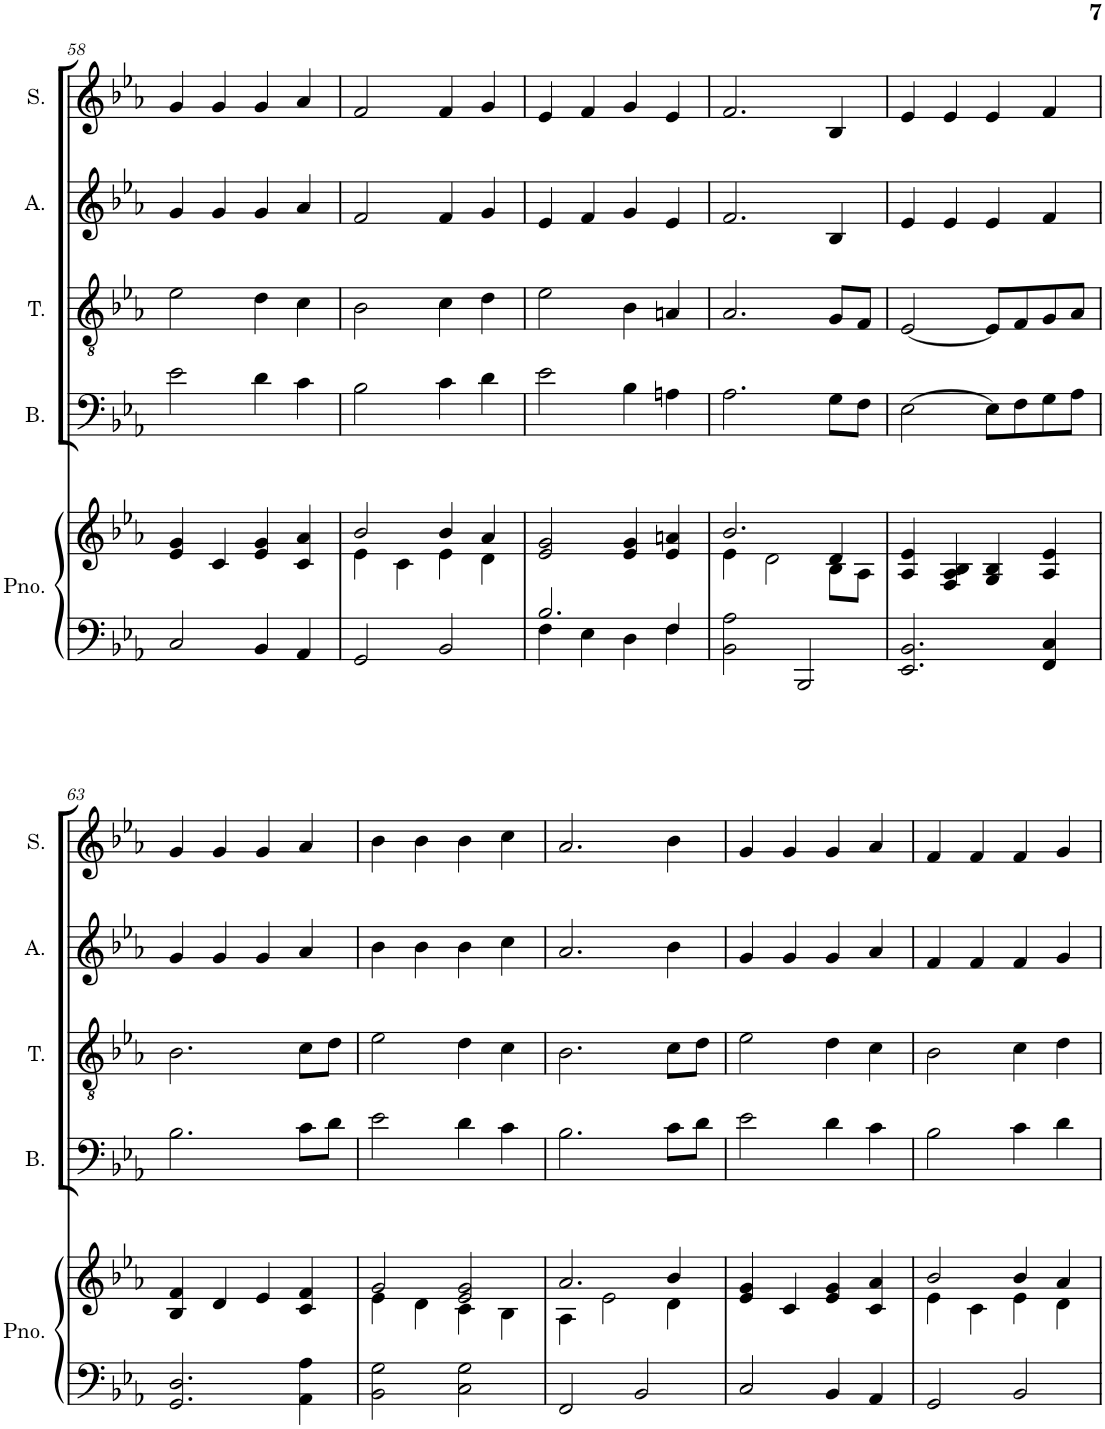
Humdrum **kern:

**kern	**kern	**kern	**kern	**kern	**kern
*part5	*part5	*part4	*part3	*part2	*part1
*staff6	*staff5	*staff4	*staff3	*staff2	*staff1
*I"Piano	*	*I"Bass	*I"Tenor	*I"Alto	*I"Soprano
*I'Pno.	*	*I'B.	*I'T.	*I'A.	*I'S.
!!LO:PB:g=z
*clefF4	*clefG2	*clefF4	*clefGv2	*clefG2	*clefG2
*k[b-e-a-]	*k[b-e-a-]	*k[b-e-a-]	*k[b-e-a-]	*k[b-e-a-]	*k[b-e-a-]
*M4/4	*M4/4	*M4/4	*M4/4	*M4/4	*M4/4
=58	=58	=58	=58	=58	=58
2C/	4e-/ 4g/	2e-\	2e-\	4g/	4g/
.	4c/	.	.	4g/	4g/
4BB-/	4e-/ 4g/	4d\	4d\	4g/	4g/
4AA-/	4c/ 4a-/	4c\	4c\	4a-/	4a-/
=59	=59	=59	=59	=59	=59
*	*^	*	*	*	*
2GG/	2b-/	4e-\	2B-\	2B-\	2f/	2f/
.	.	4c\	.	.	.	.
2BB-/	4b-/	4e-\	4c\	4c\	4f/	4f/
.	4a-/	4d\	4d\	4d\	4g/	4g/
*	*v	*v	*	*	*	*
=60	=60	=60	=60	=60	=60
*^	*	*	*	*	*
2.B-/	4F\	2e-/ 2g/	2e-\	2e-\	4e-/	4e-/
.	4E-\	.	.	.	4f/	4f/
.	4D\	4e-/ 4g/	4B-\	4B-\	4g/	4g/
4F/	4F\	4e-/ 4an/	4An\	4An/	4e-/	4e-/
*v	*v	*	*	*	*	*
=61	=61	=61	=61	=61	=61
*	*^	*	*	*	*
2BB-\ 2A-\	2.b-/	4e-\	2.A-\	2.A-/	2.f/	2.f/
.	.	2d\	.	.	.	.
2BBB-/	.	.	.	.	.	.
.	4d/	8B-\L	8G\L	8G/L	4B-/	4B-/
.	.	8A-\J	8F\J	8F/J	.	.
*	*v	*v	*	*	*	*
=62	=62	=62	=62	=62	=62
2.EE-/ 2.BB-/	4A-/ 4e-/	[2E-\	[2E-/	4e-/	4e-/
.	4F/ 4A-/ 4B-/	.	.	4e-/	4e-/
.	4G/ 4B-/	8E-\L]	8E-/L]	4e-/	4e-/
.	.	8F\	8F/	.	.
4FF/ 4C/	4A-/ 4e-/	8G\	8G/	4f/	4f/
.	.	8A-\J	8A-/J	.	.
!!LO:LB:g=z
=63	=63	=63	=63	=63	=63
2.GG/ 2.D/	4B-/ 4f/	2.B-\	2.B-\	4g/	4g/
.	4d/	.	.	4g/	4g/
.	4e-/	.	.	4g/	4g/
4AA-\ 4A-\	4c/ 4f/	8c\L	8c\L	4a-/	4a-/
.	.	8d\J	8d\J	.	.
=64	=64	=64	=64	=64	=64
*	*^	*	*	*	*
2BB-\ 2G\	2g/	4e-\	2e-\	2e-\	4b-\	4b-\
.	.	4d\	.	.	4b-\	4b-\
2C\ 2G\	2e-/ 2g/	4c\	4d\	4d\	4b-\	4b-\
.	.	4B-\	4c\	4c\	4cc\	4cc\
=65	=65	=65	=65	=65	=65	=65
2FF/	2.a-/	4A-\	2.B-\	2.B-\	2.a-/	2.a-/
.	.	2e-\	.	.	.	.
2BB-/	.	.	.	.	.	.
.	4b-/	4d\	8c\L	8c\L	4b-\	4b-\
.	.	.	8d\J	8d\J	.	.
*	*v	*v	*	*	*	*
=66	=66	=66	=66	=66	=66
2C/	4e-/ 4g/	2e-\	2e-\	4g/	4g/
.	4c/	.	.	4g/	4g/
4BB-/	4e-/ 4g/	4d\	4d\	4g/	4g/
4AA-/	4c/ 4a-/	4c\	4c\	4a-/	4a-/
=67	=67	=67	=67	=67	=67
*	*^	*	*	*	*
2GG/	2b-/	4e-\	2B-\	2B-\	4f/	4f/
.	.	4c\	.	.	4f/	4f/
2BB-/	4b-/	4e-\	4c\	4c\	4f/	4f/
.	4a-/	4d\	4d\	4d\	4g/	4g/
*	*v	*v	*	*	*	*
=	=	=	=	=	=
*-	*-	*-	*-	*-	*-
